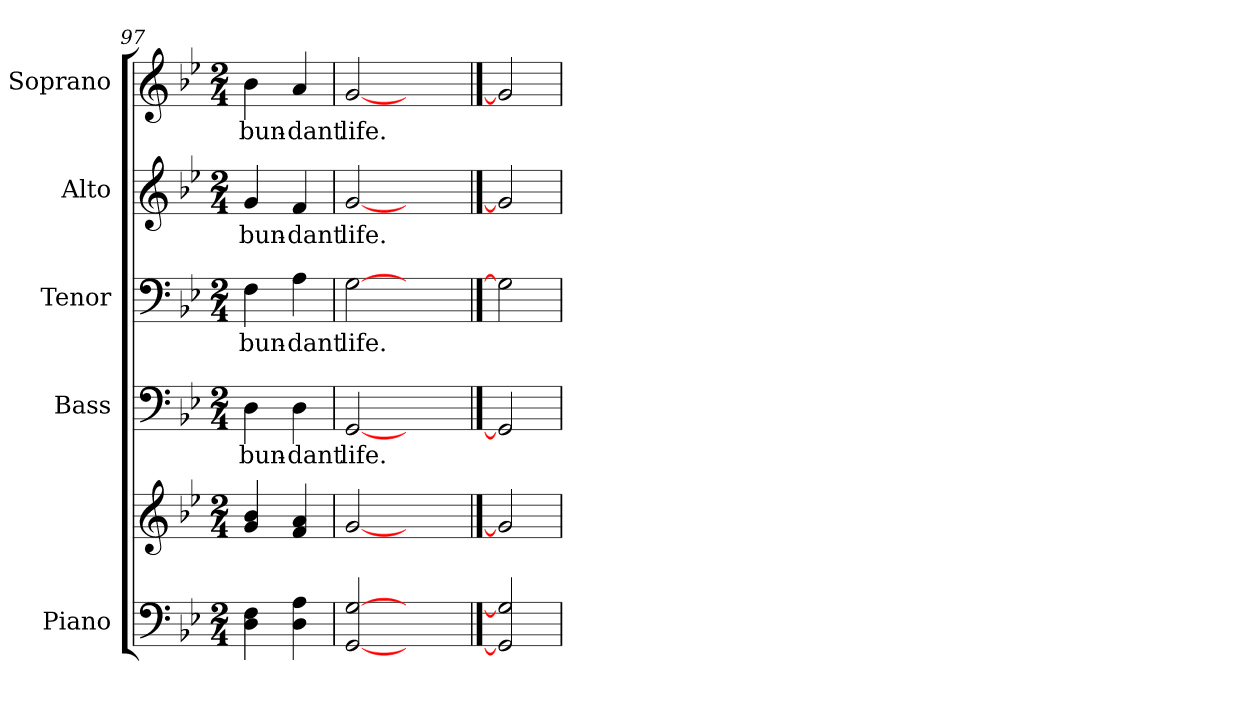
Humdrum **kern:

**kern	**kern	**kern	**text	**kern	**text	**kern	**text	**kern	**text
*part5	*part5	*part4	*part4	*part3	*part3	*part2	*part2	*part1	*part1
*staff6	*staff5	*staff4	*staff4	*staff3	*staff3	*staff2	*staff2	*staff1	*staff1
*I"Piano	*	*I"Bass	*	*I"Tenor	*	*I"Alto	*	*I"Soprano	*
*I'Pno.	*	*I'B.	*	*I'T.	*	*I'A.	*	*I'S.	*
!!LO:PB:g=z
*clefF4	*clefG2	*clefF4	*	*clefF4	*	*clefG2	*	*clefG2	*
*k[b-e-]	*k[b-e-]	*k[b-e-]	*	*k[b-e-]	*	*k[b-e-]	*	*k[b-e-]	*
*B-:	*B-:	*B-:	*	*B-:	*	*B-:	*	*B-:	*
*M2/4	*M2/4	*M2/4	*	*M2/4	*	*M2/4	*	*M2/4	*
=97	=97	=97	=97	=97	=97	=97	=97	=97	=97
!	!	!	!LO:LY:b:color=#000000	!	!	!	!	!	!
!	!	!	!	!	!LO:LY:b:color=#000000	!	!	!	!
!	!	!	!	!	!	!	!LO:LY:b:color=#000000	!	!
!	!	!	!	!	!	!	!	!	!LO:LY:b:color=#000000
4Di\ 4Fi	4gi/ 4b-i	4Di\	bun-	4Fi\	bun-	4gi/	bun-	4b-i\	bun-
!	!	!	!LO:LY:b:color=#000000	!	!	!	!	!	!
!	!	!	!	!	!LO:LY:b:color=#000000	!	!	!	!
!	!	!	!	!	!	!	!LO:LY:b:color=#000000	!	!
!	!	!	!	!	!	!	!	!	!LO:LY:b:color=#000000
4Di\ 4Ai	4fi/ 4ai	4Di\	-dant	4Ai\	-dant	4fi/	-dant	4ai/	-dant
=98	=98	=98	=98	=98	=98	=98	=98	=98	=98
!	!	!	!LO:LY:b:color=#000000	!	!	!	!	!	!
!	!	!	!	!	!LO:LY:b:color=#000000	!	!	!	!
!	!	!	!	!	!	!	!LO:LY:b:color=#000000	!	!
!	!	!	!	!	!	!	!	!	!LO:LY:b:color=#000000
[2GGi [2Gi	[2gi	[2GGi	life.	[2Gi	life.	[2gi	life.	[2gi	life.
2ryy	2ryy	2ryy	.	2ryy	.	2ryy	.	2ryy	.
==99	==99	==99	==99	==99	==99	==99	==99	==99	==99
2GGi] 2Gi]	2gi]	2GGi]	.	2Gi]	.	2gi]	.	2gi]	.
=	=	=	=	=	=	=	=	=	=
*-	*-	*-	*-	*-	*-	*-	*-	*-	*-
